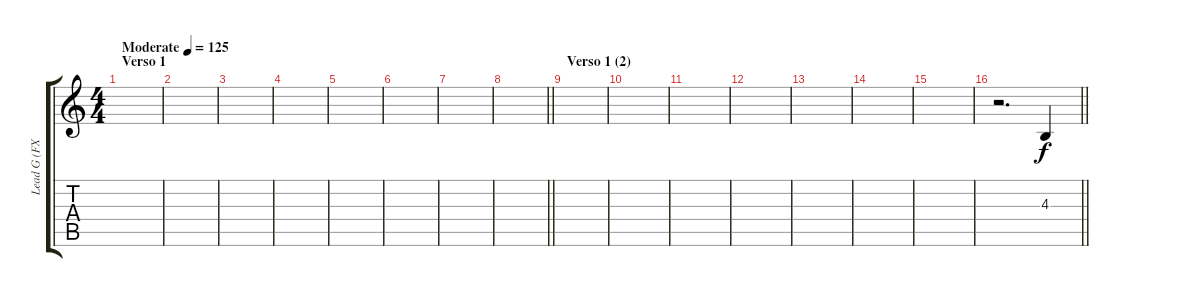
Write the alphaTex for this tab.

\track ("Lead G (FX Reverb)" "Lead G (FX") {instrument pad4choir}
\staff {score tabs}
\tuning (E4 B3 G3 D3 A2 E2) {hide}
\ts (4 4)
\section ("" "Verso 1")
\tempo (125 "Moderate")
\clef g2
\ks c
|
|
|
|
|
|
|
\barLineRight lightlight
|
\section ("" "Verso 1 (2)")
|
|
|
|
|
|
|
\barLineRight lightlight
r.2{d} 4.3{sl}.4
